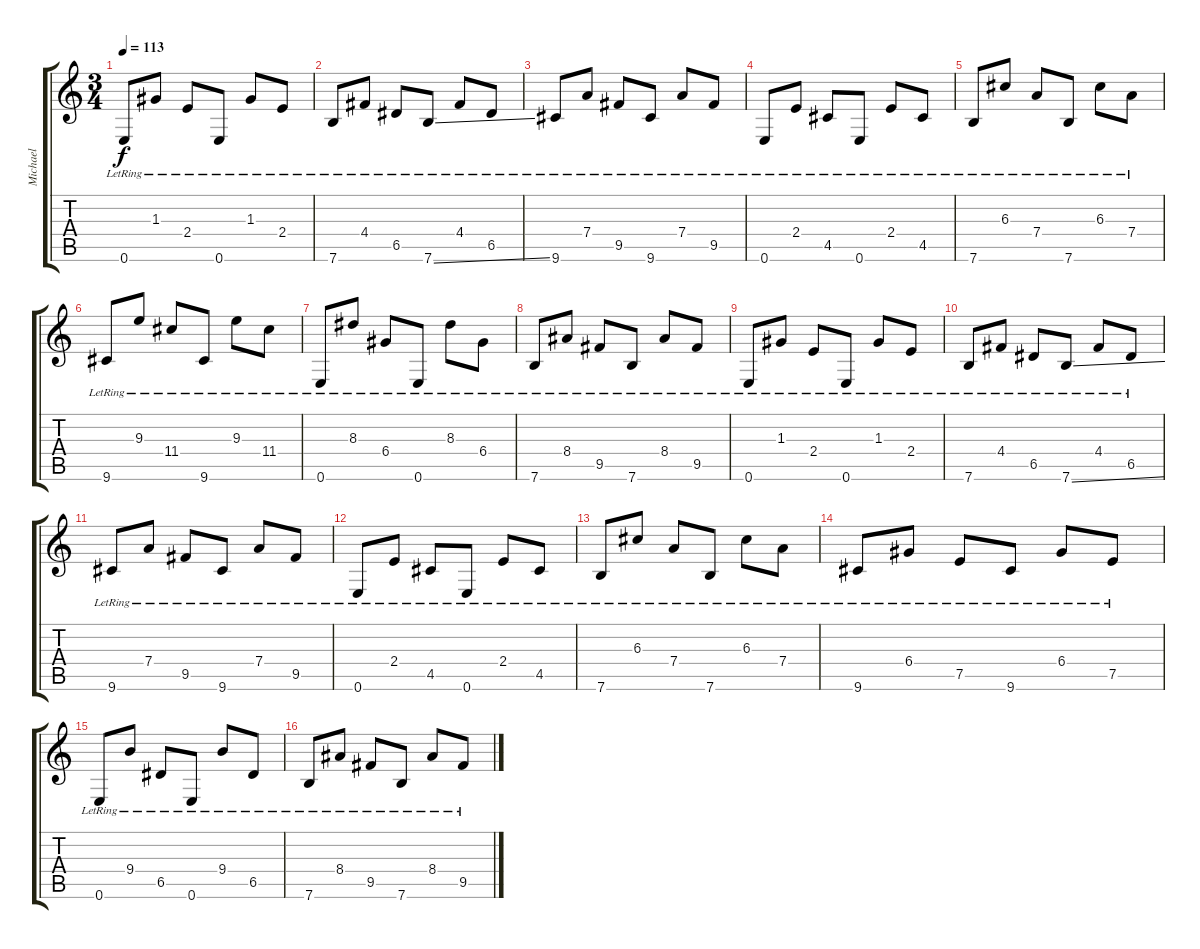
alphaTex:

\track ("Michael" "Michael") {instrument electricguitarjazz}
\staff {score tabs}
\tuning (E4 B3 G3 D3 A2 E2) {hide}
\ts (3 4)
\tempo 113
\clef g2
\ks c
0.6{lr}.8{dy f} 1.3{lr}.8 2.4{lr}.8 0.6{lr}.8 1.3{lr}.8 2.4{lr}.8 |
7.6{lr}.8 4.4{lr}.8 6.5{lr}.8 7.6{ss lr}.8 4.4{lr}.8 6.5{lr}.8 |
9.6{lr}.8 7.4{lr}.8 9.5{lr}.8 9.6{lr}.8 7.4{lr}.8 9.5{lr}.8 |
0.6{lr}.8 2.4{lr}.8 4.5{lr}.8 0.6{lr}.8 2.4{lr}.8 4.5{lr}.8 |
7.6{lr}.8 6.3{lr}.8 7.4{lr}.8 7.6{lr}.8 6.3{lr}.8 7.4{lr}.8 |
9.6{lr}.8 9.3{lr}.8 11.4{lr}.8 9.6{lr}.8 9.3{lr}.8 11.4{lr}.8 |
0.6{lr}.8 8.3{lr}.8 6.4{lr}.8 0.6{lr}.8 8.3{lr}.8 6.4{lr}.8 |
7.6{lr}.8 8.4{lr}.8 9.5{lr}.8 7.6{lr}.8 8.4{lr}.8 9.5{lr}.8 |
0.6{lr}.8 1.3{lr}.8 2.4{lr}.8 0.6{lr}.8 1.3{lr}.8 2.4{lr}.8 |
7.6{lr}.8 4.4{lr}.8 6.5{lr}.8 7.6{ss lr}.8 4.4{lr}.8 6.5{lr}.8 |
9.6{lr}.8 7.4{lr}.8 9.5{lr}.8 9.6{lr}.8 7.4{lr}.8 9.5{lr}.8 |
0.6{lr}.8 2.4{lr}.8 4.5{lr}.8 0.6{lr}.8 2.4{lr}.8 4.5{lr}.8 |
7.6{lr}.8 6.3{lr}.8 7.4{lr}.8 7.6{lr}.8 6.3{lr}.8 7.4{lr}.8 |
9.6{lr}.8 6.4{lr}.8 7.5{lr}.8 9.6{lr}.8 6.4{lr}.8 7.5{lr}.8 |
0.6{lr}.8 9.4{lr}.8 6.5{lr}.8 0.6{lr}.8 9.4{lr}.8 6.5{lr}.8 |
7.6{lr}.8 8.4{lr}.8 9.5{lr}.8 7.6{lr}.8 8.4{lr}.8 9.5{lr}.8
